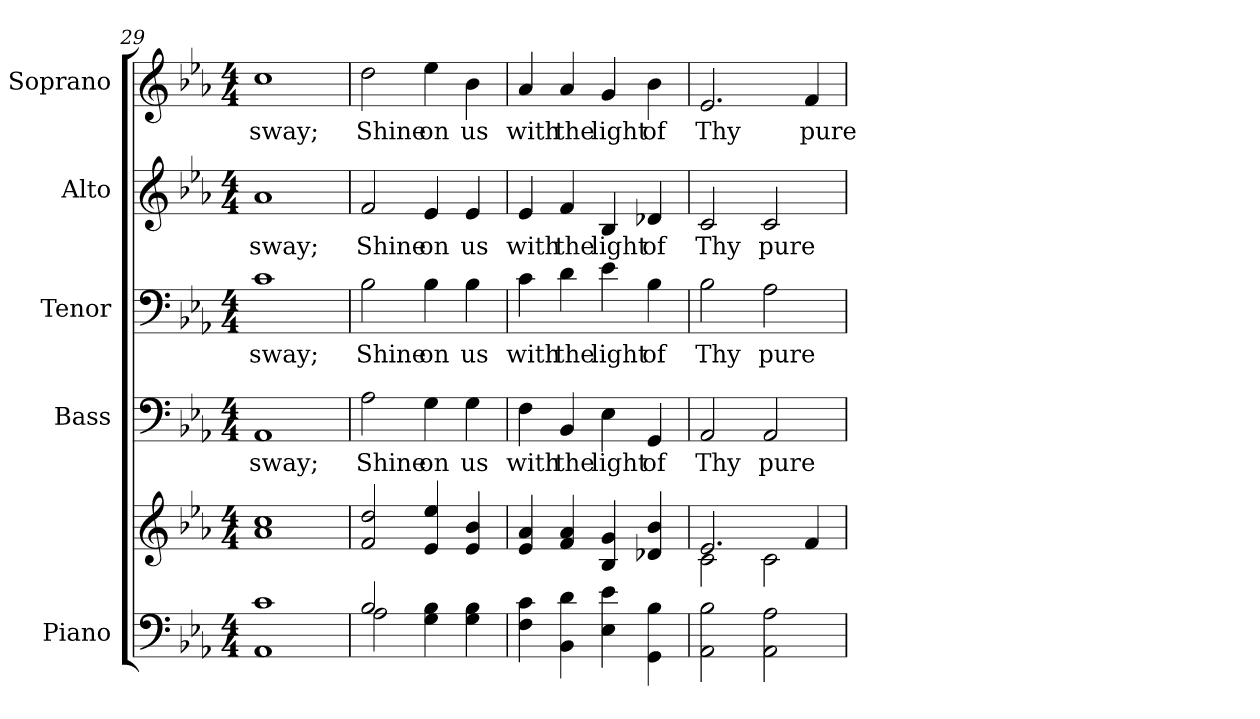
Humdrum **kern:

**kern	**kern	**kern	**text	**kern	**text	**kern	**text	**kern	**text
*part5	*part5	*part4	*part4	*part3	*part3	*part2	*part2	*part1	*part1
*staff6	*staff5	*staff4	*staff4	*staff3	*staff3	*staff2	*staff2	*staff1	*staff1
*I"Piano	*	*I"Bass	*	*I"Tenor	*	*I"Alto	*	*I"Soprano	*
*I'Pno.	*	*I'B.	*	*I'T.	*	*I'A.	*	*I'S.	*
!!LO:PB:g=z
*clefF4	*clefG2	*clefF4	*	*clefF4	*	*clefG2	*	*clefG2	*
*k[b-e-a-]	*k[b-e-a-]	*k[b-e-a-]	*	*k[b-e-a-]	*	*k[b-e-a-]	*	*k[b-e-a-]	*
*E-:	*E-:	*E-:	*	*E-:	*	*E-:	*	*E-:	*
*M4/4	*M4/4	*M4/4	*	*M4/4	*	*M4/4	*	*M4/4	*
=29	=29	=29	=29	=29	=29	=29	=29	=29	=29
!	!	!	!LO:LY:b:color=#000000	!	!	!	!	!	!
!	!	!	!	!	!LO:LY:b:color=#000000	!	!	!	!
!	!	!	!	!	!	!	!LO:LY:b:color=#000000	!	!
!	!	!	!	!	!	!	!	!	!LO:LY:b:color=#000000
1AA-i 1ci	1a-i 1cci	1AA-i	sway;	1ci	sway;	1a-i	sway;	1cci	sway;
=30	=30	=30	=30	=30	=30	=30	=30	=30	=30
*^	*	*	*	*	*	*	*	*	*
!	!	!	!	!LO:LY:b:color=#000000	!	!	!	!	!	!
!	!	!	!	!	!	!LO:LY:b:color=#000000	!	!	!	!
!	!	!	!	!	!	!	!	!LO:LY:b:color=#000000	!	!
!	!	!	!	!	!	!	!	!	!	!LO:LY:b:color=#000000
2B-i/	2A-i\	2fi/ 2ddi	2A-i\	Shine	2B-i\	Shine	2fi/	Shine	2ddi\	Shine
!	!	!	!	!LO:LY:b:color=#000000	!	!	!	!	!	!
!	!	!	!	!	!	!LO:LY:b:color=#000000	!	!	!	!
!	!	!	!	!	!	!	!	!LO:LY:b:color=#000000	!	!
!	!	!	!	!	!	!	!	!	!	!LO:LY:b:color=#000000
4Gi\ 4B-i	2ryy	4e-i/ 4ee-i	4Gi\	on	4B-i\	on	4e-i/	on	4ee-i\	on
!	!	!	!	!LO:LY:b:color=#000000	!	!	!	!	!	!
!	!	!	!	!	!	!LO:LY:b:color=#000000	!	!	!	!
!	!	!	!	!	!	!	!	!LO:LY:b:color=#000000	!	!
!	!	!	!	!	!	!	!	!	!	!LO:LY:b:color=#000000
4Gi\ 4B-i	.	4e-i/ 4b-i	4Gi\	us	4B-i\	us	4e-i/	us	4b-i\	us
*v	*v	*	*	*	*	*	*	*	*	*
=31	=31	=31	=31	=31	=31	=31	=31	=31	=31
!	!	!	!LO:LY:b:color=#000000	!	!	!	!	!	!
!	!	!	!	!	!LO:LY:b:color=#000000	!	!	!	!
!	!	!	!	!	!	!	!LO:LY:b:color=#000000	!	!
!	!	!	!	!	!	!	!	!	!LO:LY:b:color=#000000
4Fi\ 4ci	4e-i/ 4a-i	4Fi\	with	4ci\	with	4e-i/	with	4a-i/	with
!	!	!	!LO:LY:b:color=#000000	!	!	!	!	!	!
!	!	!	!	!	!LO:LY:b:color=#000000	!	!	!	!
!	!	!	!	!	!	!	!LO:LY:b:color=#000000	!	!
!	!	!	!	!	!	!	!	!	!LO:LY:b:color=#000000
4BB-i\ 4di	4fi/ 4a-i	4BB-i/	the	4di\	the	4fi/	the	4a-i/	the
!	!	!	!LO:LY:b:color=#000000	!	!	!	!	!	!
!	!	!	!	!	!LO:LY:b:color=#000000	!	!	!	!
!	!	!	!	!	!	!	!LO:LY:b:color=#000000	!	!
!	!	!	!	!	!	!	!	!	!LO:LY:b:color=#000000
4E-i\ 4e-i	4B-i/ 4gi	4E-i\	light	4e-i\	light	4B-i/	light	4gi/	light
!	!	!	!LO:LY:b:color=#000000	!	!	!	!	!	!
!	!	!	!	!	!LO:LY:b:color=#000000	!	!	!	!
!	!	!	!	!	!	!	!LO:LY:b:color=#000000	!	!
!	!	!	!	!	!	!	!	!	!LO:LY:b:color=#000000
4GGi\ 4B-i	4d-Xi/ 4b-i	4GGi/	of	4B-i\	of	4d-Xi/	of	4b-i\	of
!!LO:PB:g=z
=32	=32	=32	=32	=32	=32	=32	=32	=32	=32
*	*^	*	*	*	*	*	*	*	*
!	!	!	!	!LO:LY:b:color=#000000	!	!	!	!	!	!
!	!	!	!	!	!	!LO:LY:b:color=#000000	!	!	!	!
!	!	!	!	!	!	!	!	!LO:LY:b:color=#000000	!	!
!	!	!	!	!	!	!	!	!	!	!LO:LY:b:color=#000000
2AA-i\ 2B-i	2.e-i/	2ci\	2AA-i/	Thy	2B-i\	Thy	2ci/	Thy	2.e-i/	Thy
!	!	!	!	!LO:LY:b:color=#000000	!	!	!	!	!	!
!	!	!	!	!	!	!LO:LY:b:color=#000000	!	!	!	!
!	!	!	!	!	!	!	!	!LO:LY:b:color=#000000	!	!
2AA-i\ 2A-i	.	2ci\	2AA-i/	pure	2A-i\	pure	2ci/	pure	.	.
!	!	!	!	!	!	!	!	!	!	!LO:LY:b:color=#000000
.	4fi/	.	.	.	.	.	.	.	4fi/	pure
*	*v	*v	*	*	*	*	*	*	*	*
=	=	=	=	=	=	=	=	=	=
*-	*-	*-	*-	*-	*-	*-	*-	*-	*-
